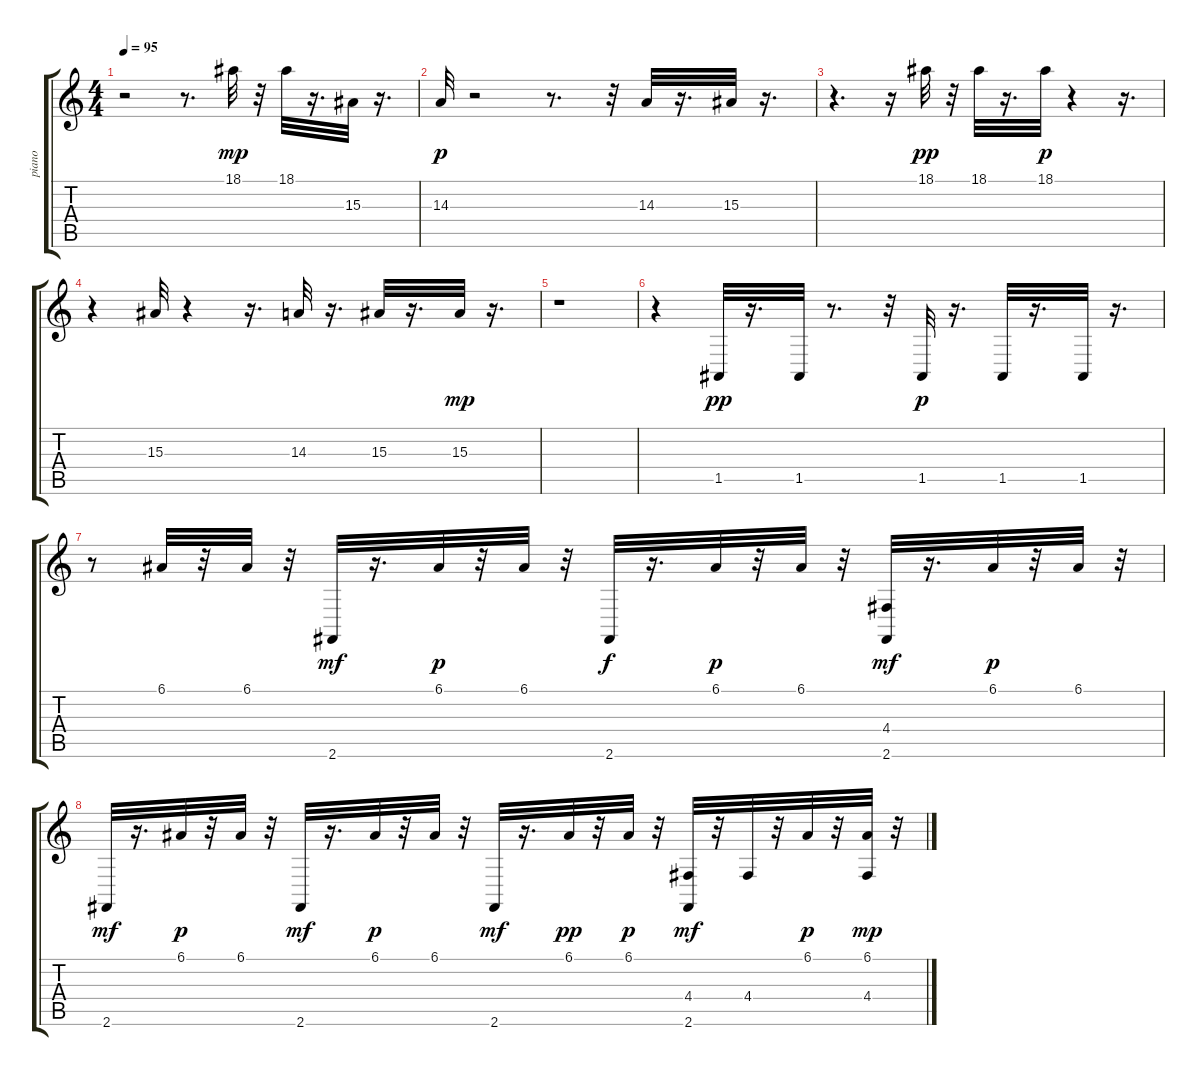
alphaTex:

\track ("piano" "piano") {instrument acousticgrandpiano}
\staff {score tabs}
\tuning (E4 B3 G3 D3 A2 E2) {hide}
\ts (4 4)
\tempo 95
\clef g2
\ks c
r.2{dy p} r.8{d} 18.1.32{dy mp} r.32 18.1.32 r.16{d} 15.3.32 r.16{d} |
14.3.32{dy p} r.2 r.8{d} r.32 14.3.32 r.16{d} 15.3.32 r.16{d} |
r.4{d} r.16 18.1.32{dy pp} r.32 18.1.32 r.16{d} 18.1.32{dy p} r.4 r.16{d} |
r.4 15.3.32 r.4 r.16{d} 14.3.32 r.16{d} 15.3.32 r.16{d} 15.3.32{dy mp} r.16{d} |
r.1 |
r.4 1.5.32{dy pp} r.16{d} 1.5.32 r.8{d} r.32 1.5.32{dy p} r.16{d} 1.5.32 r.16{d} 1.5.32 r.16{d} |
r.8 6.1.32{instrument acousticgrandpiano} r.32 6.1.32 r.32 2.6.32{dy mf} r.16{d} 6.1.32{dy p} r.32 6.1.32 r.32 2.6.32{dy f} r.16{d} 6.1.32{dy p} r.32 6.1.32 r.32 (4.4 2.6).32{dy mf} r.16{d} 6.1.32{dy p} r.32 6.1.32 r.32 |
2.6.32{dy mf} r.16{d} 6.1.32{dy p} r.32 6.1.32 r.32 2.6.32{dy mf} r.16{d} 6.1.32{dy p} r.32 6.1.32 r.32 2.6.32{dy mf} r.16{d} 6.1.32{dy pp} r.32 6.1.32{dy p} r.32 (4.4 2.6).32{dy mf} r.32 4.4.32 r.32 6.1.32{dy p} r.32 (6.1 4.4).32{dy mp} r.32
